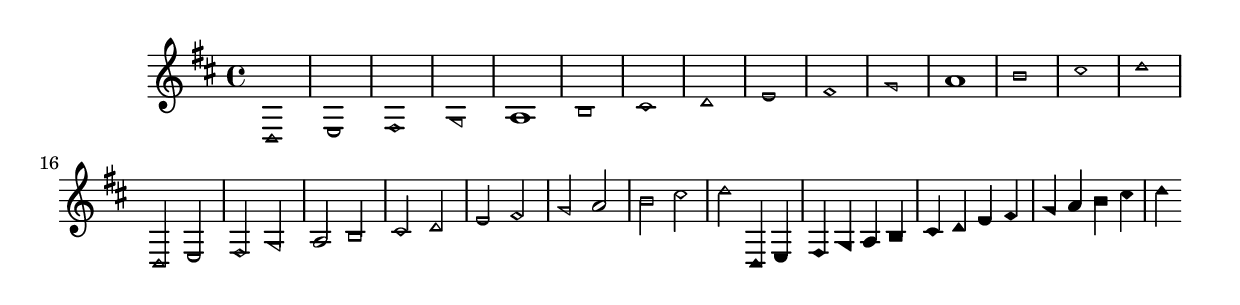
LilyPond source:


\header {

  texidoc = "With @code{shapeNoteStyles}, the style of the note head
is adjusted according to the step of the scale, as measured relative
to the @code{tonic} property."

}
\version "2.10.0"

fragment = {
  \key c \major
  \set shapeNoteStyles = ##(do re mi fa #f la ti)
  c1 d e f g a b c d e f g a b c
  c,,2 d e f g a b c d e f g a b c
  c,,4 d e f g a b c d e f g a b c
}


\transpose c d 
 \relative {
  \fragment
}
   
